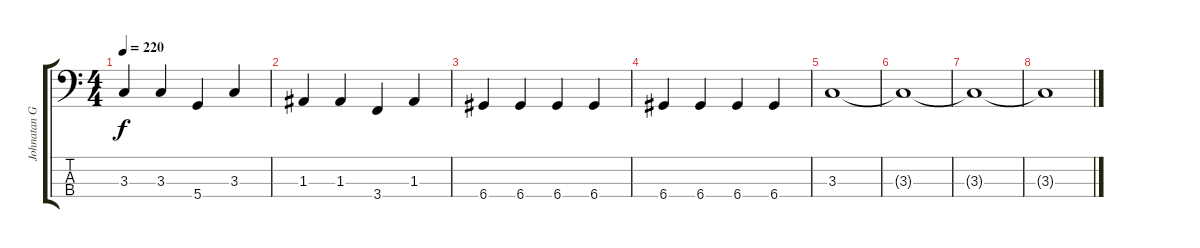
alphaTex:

\track ("Johnatan Gallant" "Johnatan G") {instrument electricbassfinger}
\staff {score tabs}
\tuning (G2 D2 A1 D1) {hide}
\ts (4 4)
\tempo 220
\clef f4
\ks c
3.3.4{dy f} 3.3.4 5.4.4 3.3.4 |
1.3.4 1.3.4 3.4.4 1.3.4 |
6.4.4 6.4.4 6.4.4 6.4.4 |
6.4.4 6.4.4 6.4.4 6.4.4 |
3.3.1{volume 0} |
3.3{t}.1 |
3.3{t}.1 |
3.3{t}.1
